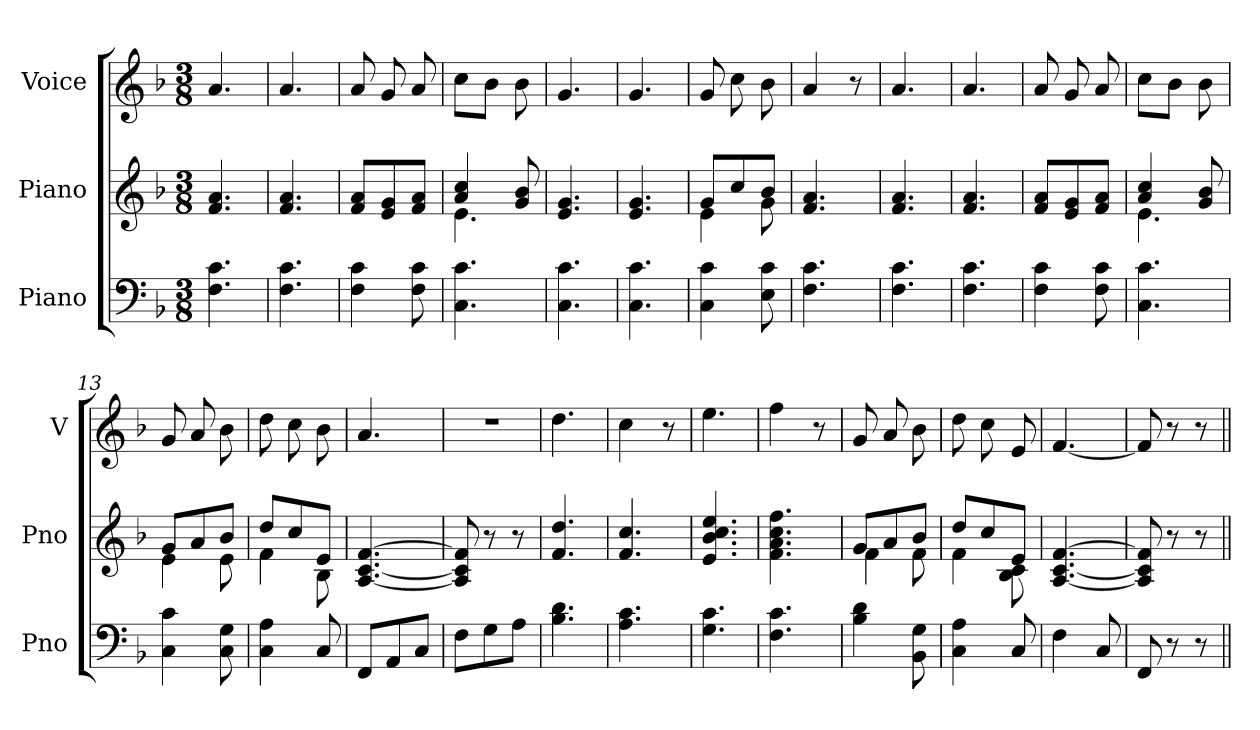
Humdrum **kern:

**kern	**kern	**kern
*part3	*part2	*part1
*staff3	*staff2	*staff1
*I"Piano	*I"Piano	*I"Voice
*I'Pno	*I'Pno	*I'V
*clefF4	*clefG2	*clefG2
*k[b-]	*k[b-]	*k[b-]
*M3/8	*M3/8	*M3/8
*MM88	*MM88	*MM88
=1	=1	=1
4.F\ 4.c\	4.f/ 4.a/	4.a/
=2	=2	=2
4.F\ 4.c\	4.f/ 4.a/	4.a/
=3	=3	=3
4F\ 4c\	8f/ 8a/L	8a/
.	8e/ 8g/	8g/
8F\ 8c\	8f/ 8a/J	8a/
=4	=4	=4
*	*^	*
4.C\ 4.c\	4a/ 4cc/	4.e\	8cc\L
.	.	.	8b-\J
.	8g/ 8b-/	.	8b-\
*	*v	*v	*
=5	=5	=5
4.C\ 4.c\	4.e/ 4.g/	4.g/
=6	=6	=6
4.C\ 4.c\	4.e/ 4.g/	4.g/
=7	=7	=7
*	*^	*
4C\ 4c\	8g/L	4e\	8g/
.	8cc/	.	8cc\
8E\ 8c\	8b-/J	8g\	8b-\
*	*v	*v	*
=8	=8	=8
4.F\ 4.c\	4.f/ 4.a/	4a/
.	.	8r
=9	=9	=9
4.F\ 4.c\	4.f/ 4.a/	4.a/
=10	=10	=10
4.F\ 4.c\	4.f/ 4.a/	4.a/
!!LO:LB:g=z
=11	=11	=11
4F\ 4c\	8f/ 8a/L	8a/
.	8e/ 8g/	8g/
8F\ 8c\	8f/ 8a/J	8a/
=12	=12	=12
*	*^	*
4.C\ 4.c\	4a/ 4cc/	4.e\	8cc\L
.	.	.	8b-\J
.	8g/ 8b-/	.	8b-\
=13	=13	=13	=13
4C\ 4c\	8g/L	4e\	8g/
.	8a/	.	8a/
8C\ 8G\	8b-/J	8e\	8b-\
=14	=14	=14	=14
4C\ 4A\	8dd/L	4f\	8dd\
.	8cc/	.	8cc\
8C/	8e/J	8B-\	8b-\
*	*v	*v	*
=15	=15	=15
8FF/L	[4.A/ [4.c/ [4.f/	4.a/
8AA/	.	.
8C/J	.	.
=16	=16	=16
8F\L	8A/] 8c/] 8f/]	4.r
8G\	8r	.
8A\J	8r	.
=17	=17	=17
4.B-\ 4.d\	4.f/ 4.dd/	4.dd\
=18	=18	=18
4.A\ 4.c\	4.f/ 4.cc/	4cc\
.	.	8r
=19	=19	=19
4.G\ 4.c\	4.e/ 4.b-/ 4.cc/ 4.ee/	4.ee\
=20	=20	=20
4.F\ 4.c\	4.f\ 4.a\ 4.cc\ 4.ff\	4ff\
.	.	8r
!!LO:LB:g=z
=21	=21	=21
*	*^	*
4B-\ 4d\	8g/L	4f\	8g/
.	8a/	.	8a/
8BB-\ 8G\	8b-/J	8f\	8b-\
=22	=22	=22	=22
4C\ 4A\	8dd/L	4f\	8dd\
.	8cc/	.	8cc\
8C/	8e/J	8B-\ 8c\	8e/
*	*v	*v	*
=23	=23	=23
4F\	[4.A/ [4.c/ [4.f/	[4.f/
8C/	.	.
=24	=24	=24
8FF/	8A/] 8c/] 8f/]	8f/]
8r	8r	8r
8r	8r	8r
=||	=||	=||
*-	*-	*-
